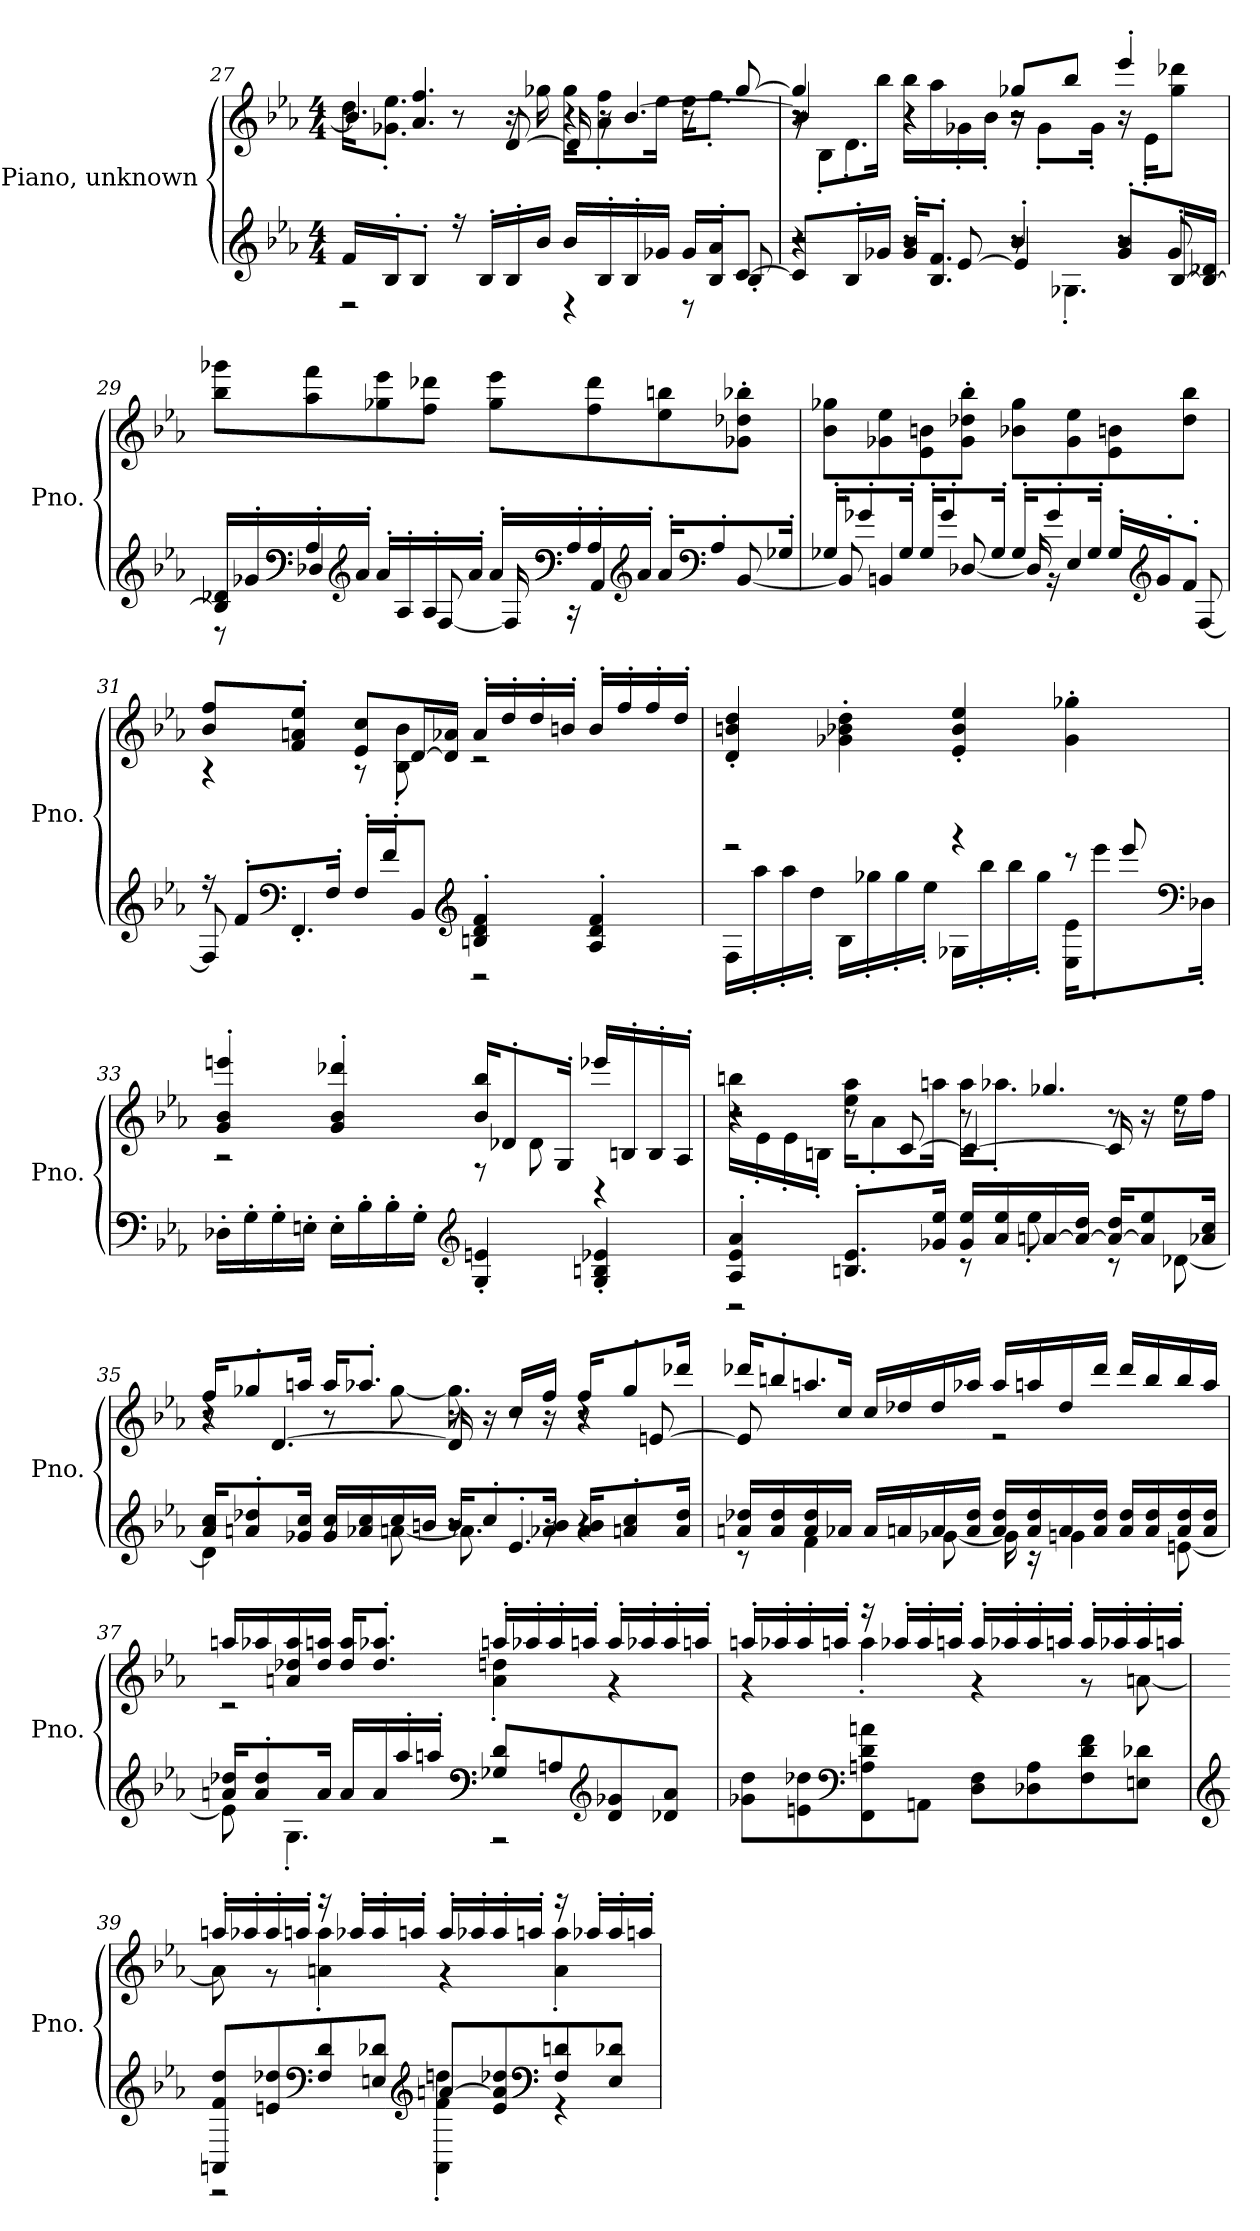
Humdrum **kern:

**kern	**kern
*part1	*part1
*staff2	*staff1
*I"Piano, unknown	*
*I'Pno.	*
!!LO:PB:g=z
*clefG2	*clefG2
*k[b-e-a-]	*k[b-e-a-]
*M4/4	*M4/4
=27	=27
*^	*^
*	*	*	*^
16f/LL	2r	8r	16dd\KL	4.b-/]
16B-'/J	.	.	8.g-X\' 8.ee-\'J	.
8B-'/J	.	4.a-/ 4.ff/	.	.
16r	.	.	8r	.
16B-'/LL	.	.	.	.
16B-'/	.	.	16r	[8d/
16b-/JJ	.	.	16gg-X\	.
16b-/LL	4r	4r	16gg-\KL	16d/]
16B-'/	.	.	8a-\' 8ff\'	16r
16B-'/	.	.	.	[4.b-/
16g-X/JJ	.	.	16ee-\Jk	.
16g-/LL	8r	8r	16ee-\KL	.
16B-/' 16a-/'J	.	.	8.ff'\J	.
[8c/J	8B-'/	[8gg-/	.	.
=28	=28	=28	=28	=28
*	*^	*	*	*^
8c/L]	2r	4r	4gg-/]	16r	4b-/]	8r
.	.	.	.	8B-'\L	.	.
16B-'/L	.	.	.	.	.	4.d'\
16g-X/JJ	.	.	.	16bb-\Jk	.	.
16g-/' 16b-/'KL	.	8r	4r	16bb-\LL	4r	.
8.B-/' 8.f/'J	.	.	.	16aa-\	.	.
.	.	[8e-/	.	16g-X'\	.	.
.	.	.	.	16b-'\JJ	.	.
4b-'/	8r	4e-/]	8gg-X/L	16r	2r	2r
.	.	.	.	8g-'\L	.	.
.	4.G-X'\	.	8bb-/J	.	.	.
.	.	.	.	16g-'\Jk	.	.
8g-/' 8b-/'L	.	8r	4eee-'/	16r	.	.
.	.	.	.	16e-'\KL	.	.
[16B-/L	.	8g-'/	.	8gg-\ 8ddd-X\J	.	.
16B-/_ 16d-X/JJ	.	.	.	.	.	.
*	*v	*v	*	*	*	*
*	*	*v	*v	*v	*v
!!LO:LB:g=z
=29	=29	=29
16B-/] 16d-X/LL	8r	8bb-\ 8ggg-X\L
16g-X'/	.	.
*clefF4	*	*
16A-'/	4D-X/	8aa-\ 8fff\
*clefG2	*	*
16a-'/JJ	.	.
16a-'/LL	.	8gg-X\ 8eee-\
16A-'/	.	.
16A-'/	[8F/	8ff\ 8ddd-X\J
16a-'/JJ	.	.
16a-'/LL	16F/]	8gg-\ 8eee-\L
*clefF4	*	*
16A-'/	16r	.
16A-'/	4AA-/	8ff\ 8ddd-\
*clefG2	*	*
16a-'/JJ	.	.
16a-'/KL	.	8ee-\ 8bbn\
*clefF4	*	*
8A-'/	.	.
.	[8BB-/	8g-X\' 8dd-X\' 8bb-X\'J
16G-X'/Jk	.	.
!!LO:LB:g=z
=30	=30	=30
16G-X'/KL	8BB-/]	8b-\ 8gg-X\L
8g-X'/	.	.
.	4BBn/	8g-X\ 8ee-\
16G-'/Jk	.	.
16G-'/KL	.	8e-\ 8bn\
8g-'/	.	.
.	[8D-X/	8g-\' 8dd-X\' 8bb-\'J
16G-'/Jk	.	.
16G-'/KL	16D-/]	8b-X\ 8gg-\L
8g-'/	16r	.
.	4E-/	8g-\ 8ee-\
16G-'/Jk	.	.
16G-'/LL	.	8e-\ 8bn\
*clefG2	*	*
16g-'/J	.	.
8f'/J	[8F/	8dd-\ 8bb-\J
=31	=31	=31
*	*	*^
16r	8F/]	8b-/ 8ff/L	4r
8f'/L	.	.	.
*clefF4	*	*	*
.	4.FF'/	8f/' 8an/' 8ee-/'J	.
16F'/Jk	.	.	.
16F'/LL	.	8e-/ 8cc/L	8r
16f'/J	.	.	.
8BB-/J	.	[16d/L	8B-\' 8b-\'
.	.	16d/] 16a-X/JJ	.
*clefG2	*	*	*
4Bn/' 4d/' 4f/'	2r	16a-'/LL	2r
.	.	16dd'/	.
.	.	16dd'/	.
.	.	16bn'/JJ	.
4A-/' 4d/' 4f/'	.	16b'/LL	.
.	.	16ff'/	.
.	.	16ff'/	.
.	.	16dd'/JJ	.
*	*	*v	*v
!!LO:LB:g=z
=32	=32	=32
2r	16F\LL	4d/' 4bn/' 4dd/'
.	16aa-'\	.
.	16aa-'\	.
.	16dd'\JJ	.
.	16B-\LL	4g-X\' 4b-X\' 4dd\'
.	16gg-X'\	.
.	16gg-'\	.
.	16ee-'\JJ	.
4r	16G-X\LL	4e-/' 4b-/' 4ee-/'
.	16bb-'\	.
.	16bb-'\	.
.	16gg-'\JJ	.
8r	16E-\ 16e-\KL	4g-\' 4gg-X\'
.	8eee-'\	.
8eee-/	.	.
*clefF4	*	*
.	16D-X'\Jk	.
*v	*v	*
=33	=33
*	*^
16D-X'\LL	4g/' 4b-/' 4eeen/'	2r
16G'\	.	.
16G'\	.	.
16En'\JJ	.	.
16E'\LL	4g/' 4b-/' 4ddd-X/'	.
16B-'\	.	.
16B-'\	.	.
16G'\JJ	.	.
*clefG2	*	*
4G/' 4en/'	16b-/ 16bb-/KL	8r
.	8d-X'/	.
.	.	8d-\
.	16G'/Jk	.
4G/' 4Bn/' 4e-X/'	16eee-X/LL	4r
.	16Bn'/	.
.	16B'/	.
.	16A-'/JJ	.
!!LO:LB:g=z
=34	=34	=34
*^	*	*^
4A-/' 4e-/' 4a-/'	2r	2r	16bbn\LL	4r
.	.	.	16e-'\	.
.	.	.	16e-'\	.
.	.	.	16Bn'\JJ	.
8.Bn/' 8.e-/'L	.	.	16ee-\ 16aa-\KL	8r
.	.	.	8a-'\	.
.	.	.	.	[8c/
16g-X/ 16ee-/Jk	.	.	16aan\Jk	.
16g-/ 16ee-/LL	8r	8r	16aa\KL	4c/_
16a-/ 16ee-/	.	.	8.aa-X'\J	.
[16an/	8ee-'\	4.gg-X/	.	.
16a/_ 16dd/JJ	.	.	.	.
16a/_ 16dd/KL	8r	.	8r	16c/]
8a/] 8ee-/	.	.	.	16r
.	[8d-X\	.	16ee-\LL	8r
16a-X/ 16cc/Jk	.	.	16ff\JJ	.
!!LO:LB:g=z	!!	!!
=35	=35	=35	=35	=35
*	*^	*	*	*
16a-/ 16cc/KL	4d-\]	2r	16ff/KL	4r	8r
8an/' 8dd-X/'	.	.	8gg-X'/	.	.
.	.	.	.	.	[4.d/
16g-X/ 16cc/Jk	.	.	16aan/Jk	.	.
16g-/ 16cc/LL	8r	.	16aa/KL	8r	.
16a-X/ 16cc/	.	.	8.aa-X'/J	.	.
16cc/	[8an\	.	.	[8gg-\	.
16bn/JJ	.	.	.	.	.
16b/KL	8.a\]	8r	8r	8.gg-\]	16d/]
8cc'/	.	.	.	.	16r
.	.	4.e-'/	16cc/LL	.	8r
16a-X/ 16b/Jk	16r	.	16ff/JJ	16r	.
16a-/ 16b/KL	4r	.	16ff/KL	4r	8r
8an/' 8cc/'	.	.	8gg-'/	.	.
.	.	.	.	.	[8en/
16a/ 16dd-/Jk	.	.	16ddd-X/Jk	.	.
*	*v	*v	*	*	*
*	*	*	*v	*v
!!LO:PB:g=z
=36	=36	=36	=36
16an/ 16dd-X/LL	8r	16ddd-X/KL	8e/]
16a/ 16dd-/	.	8bbn'/	.
16a/ 16dd-/	4f\	.	4.aan/
16a-X/JJ	.	16cc/Jk	.
16a-/LL	.	16cc/LL	.
16an/	.	16dd-X/	.
16a/	[8g-X\	16dd-/	.
16a/ 16dd-/JJ	.	16aa-X/JJ	.
16a/ 16dd-/LL	16g-\]	16aa-/LL	2r
16a/ 16dd-/	16r	16aan/	.
16a/	4gn\	16dd-/	.
16a/ 16dd-/JJ	.	16ddd-/JJ	.
16a/ 16dd-/LL	.	16ddd-/LL	.
16a/ 16dd-/	.	16bb/	.
16a/ 16dd-/	[8en\	16bb/	.
16a/ 16dd-/JJ	.	16aa/JJ	.
!!LO:LB:g=z	!!
=37	=37	=37	=37
16an/ 16dd-X/KL	8e\]	16aan/LL	2r
8a/' 8dd-/'	.	16aa-X/	.
.	4.G'\	16an/ 16dd-X/ 16aa-/	.
16a/Jk	.	16dd-/ 16aan/JJ	.
16a/LL	.	16dd-/ 16aa/KL	.
16a/	.	8.dd-/' 8.aa-X/'J	.
16aa-'/	.	.	.
16aan'/JJ	.	.	.
*clefF4	*	*	*
8G-X/ 8d/L	2r	16aan'/LL	4a\' 4ddn\'
.	.	16aa-X'/	.
8An/	.	16aa-'/	.
.	.	16aan'/JJ	.
*clefG2	*	*	*
8d/ 8g-X/	.	16aa'/LL	4r
.	.	16aa-X'/	.
8d-X/ 8a/J	.	16aa-'/	.
.	.	16aan'/JJ	.
*v	*v	*	*
!!LO:LB:g=z	!!
=38	=38	=38
8g-X\ 8dd\L	16aan'/LL	4r
.	16aa-X'/	.
8en\ 8dd-X\	16aa-'/	.
.	16aan'/JJ	.
*clefF4	*	*
8FF\ 8An\ 8d\ 8an\	16r	4aa'\
.	16aa-X'/LL	.
8AAn\J	16aa-'/	.
.	16aan'/JJ	.
8D\ 8F\L	16aa'/LL	4r
.	16aa-X'/	.
8D-X\ 8A\	16aa-'/	.
.	16aan'/JJ	.
8F\ 8d\ 8f\	16aa'/LL	8r
.	16aa-X'/	.
8En\ 8d-X\J	16aa-'/	[8an\
.	16aan'/JJ	.
!!LO:LB:g=z	!!
=39	=39	=39
*clefG2	*	*
*^	*	*
8AAn/ 8f/ 8dd/L	2r	16aan'/LL	8a\]
.	.	16aa-X'/	.
8en/ 8dd-X/	.	16aa-'/	8r
.	.	16aan'/JJ	.
*clefF4	*	*	*
8F/ 8d/	.	16r	4an\' 4aa\'
.	.	16aa-X'/LL	.
8En/ 8d-X/J	.	16aa-'/	.
.	.	16aan'/JJ	.
*clefG2	*	*	*
[8an/L	4AA\' 4f\' 4ddn\'	16aa'/LL	4r
.	.	16aa-X'/	.
8e/ 8a/] 8dd-X/	.	16aa-'/	.
.	.	16aan'/JJ	.
*clefF4	*	*	*
8F/ 8dn/	4r	16r	4a\' 4aa\'
.	.	16aa-X'/LL	.
8E/ 8d-X/J	.	16aa-'/	.
.	.	16aan'/JJ	.
*v	*v	*	*
*	*v	*v
=	=
*-	*-
